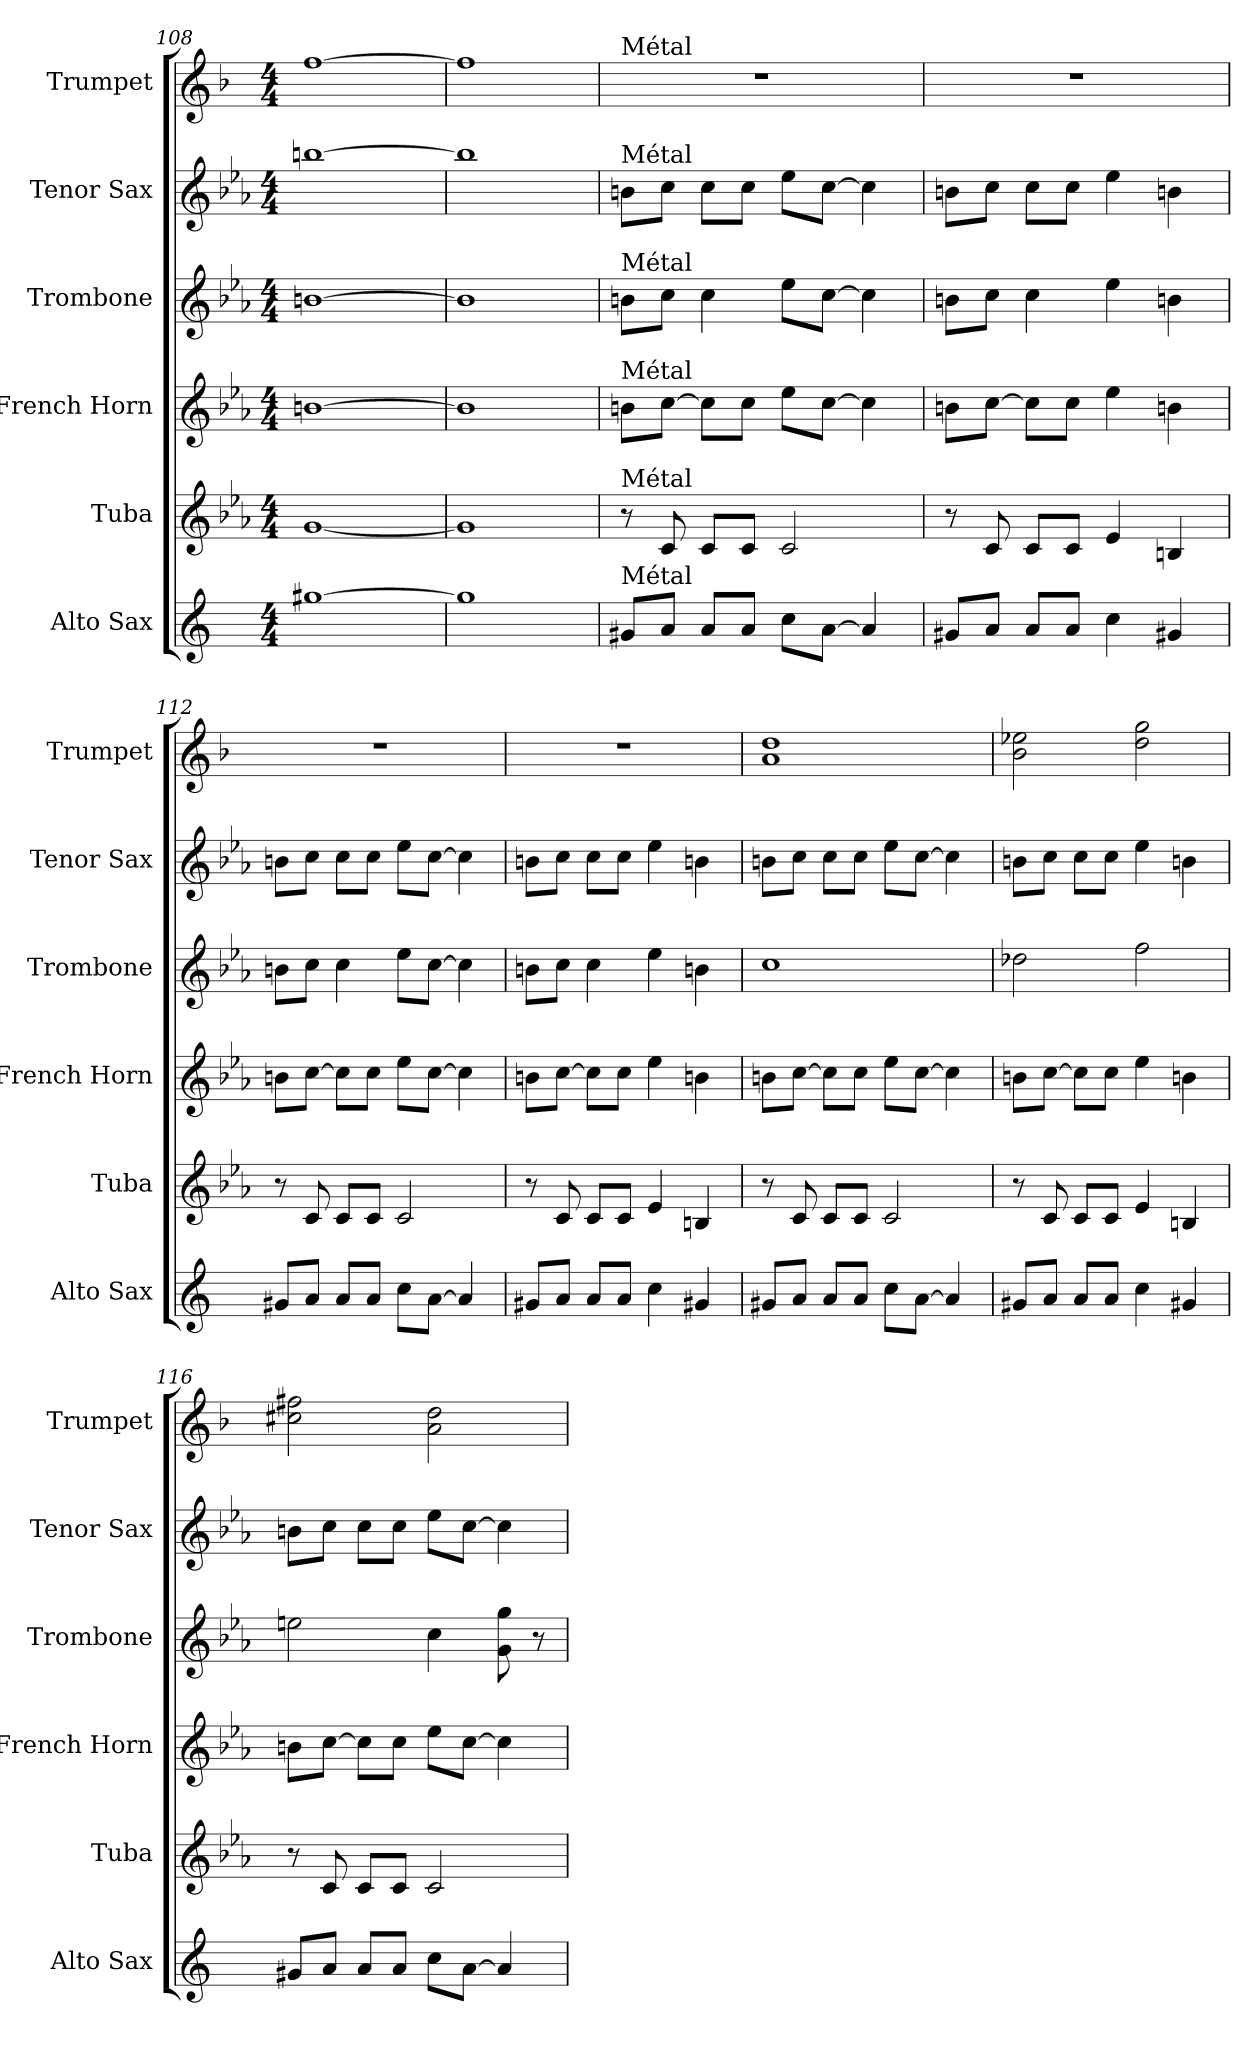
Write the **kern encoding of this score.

**kern	**kern	**kern	**kern	**kern	**kern
*part6	*part5	*part4	*part3	*part2	*part1
*staff6	*staff5	*staff4	*staff3	*staff2	*staff1
*I"Alto Sax	*I"Tuba	*I"French Horn	*I"Trombone	*I"Tenor Sax	*I"Trumpet
*I'Alto Sax	*I'Tuba	*I'French Horn	*I'Trombone	*I'Tenor Sax	*I'Trumpet
*clefG2	*clefG2	*clefG2	*clefG2	*clefG2	*clefG2
*ITrd5c9	*ITrd15c26	*ITrd8c14	*ITrd8c14	*ITrd8c14	*ITrd1c2
*k[b-e-a-]	*k[b-e-a-]	*k[b-e-a-]	*k[b-e-a-]	*k[b-e-a-]	*k[b-e-a-]
*M4/4	*M4/4	*M4/4	*M4/4	*M4/4	*M4/4
*MM155	*MM155	*MM155	*MM155	*MM155	*MM155
=108	=108	=108	=108	=108	=108
[1bn	[1GG	[1Bn	[1Bn	[1bn	[1ee-
=109	=109	=109	=109	=109	=109
1bn]	1GG]	1Bn]	1Bn]	1bn]	1ee-]
=110	=110	=110	=110	=110	=110
!	!	!	!	!	!LO:TX:a:t=Métal
!	!	!	!	!LO:TX:a:t=Métal	!
!	!	!	!LO:TX:a:t=Métal	!	!
!	!	!LO:TX:a:t=Métal	!	!	!
!	!LO:TX:a:t=Métal	!	!	!	!
!LO:TX:a:t=Métal	!	!	!	!	!
8BnL	8r	8BnL	8BnL	8BnL	1r
8cJ	8CC	[8cJ	8cJ	8cJ	.
8cL	8CCL	8cL]	4c	8cL	.
8cJ	8CCJ	8cJ	.	8cJ	.
8e-L	2CC	8e-L	8e-L	8e-L	.
[8cJ	.	[8cJ	[8cJ	[8cJ	.
4c]	.	4c]	4c]	4c]	.
=111	=111	=111	=111	=111	=111
8BnL	8r	8BnL	8BnL	8BnL	1r
8cJ	8CC	[8cJ	8cJ	8cJ	.
8cL	8CCL	8cL]	4c	8cL	.
8cJ	8CCJ	8cJ	.	8cJ	.
4e-	4EE-	4e-	4e-	4e-	.
4Bn	4BBBn	4Bn	4Bn	4Bn	.
=112	=112	=112	=112	=112	=112
8BnL	8r	8BnL	8BnL	8BnL	1r
8cJ	8CC	[8cJ	8cJ	8cJ	.
8cL	8CCL	8cL]	4c	8cL	.
8cJ	8CCJ	8cJ	.	8cJ	.
8e-L	2CC	8e-L	8e-L	8e-L	.
[8cJ	.	[8cJ	[8cJ	[8cJ	.
4c]	.	4c]	4c]	4c]	.
=113	=113	=113	=113	=113	=113
8BnL	8r	8BnL	8BnL	8BnL	1r
8cJ	8CC	[8cJ	8cJ	8cJ	.
8cL	8CCL	8cL]	4c	8cL	.
8cJ	8CCJ	8cJ	.	8cJ	.
4e-	4EE-	4e-	4e-	4e-	.
4Bn	4BBBn	4Bn	4Bn	4Bn	.
=114	=114	=114	=114	=114	=114
8BnL	8r	8BnL	1c	8BnL	1g 1cc
8cJ	8CC	[8cJ	.	8cJ	.
8cL	8CCL	8cL]	.	8cL	.
8cJ	8CCJ	8cJ	.	8cJ	.
8e-L	2CC	8e-L	.	8e-L	.
[8cJ	.	[8cJ	.	[8cJ	.
4c]	.	4c]	.	4c]	.
=115	=115	=115	=115	=115	=115
8BnL	8r	8BnL	2d-X	8BnL	2a- 2dd-X
8cJ	8CC	[8cJ	.	8cJ	.
8cL	8CCL	8cL]	.	8cL	.
8cJ	8CCJ	8cJ	.	8cJ	.
4e-	4EE-	4e-	2f	4e-	2cc 2ff
4Bn	4BBBn	4Bn	.	4Bn	.
=116	=116	=116	=116	=116	=116
8BnL	8r	8BnL	2en	8BnL	2bn 2een
8cJ	8CC	[8cJ	.	8cJ	.
8cL	8CCL	8cL]	.	8cL	.
8cJ	8CCJ	8cJ	.	8cJ	.
8e-L	2CC	8e-L	4c	8e-L	2g 2cc
[8cJ	.	[8cJ	.	[8cJ	.
4c]	.	4c]	8G 8g	4c]	.
.	.	.	8r	.	.
=	=	=	=	=	=
*-	*-	*-	*-	*-	*-
